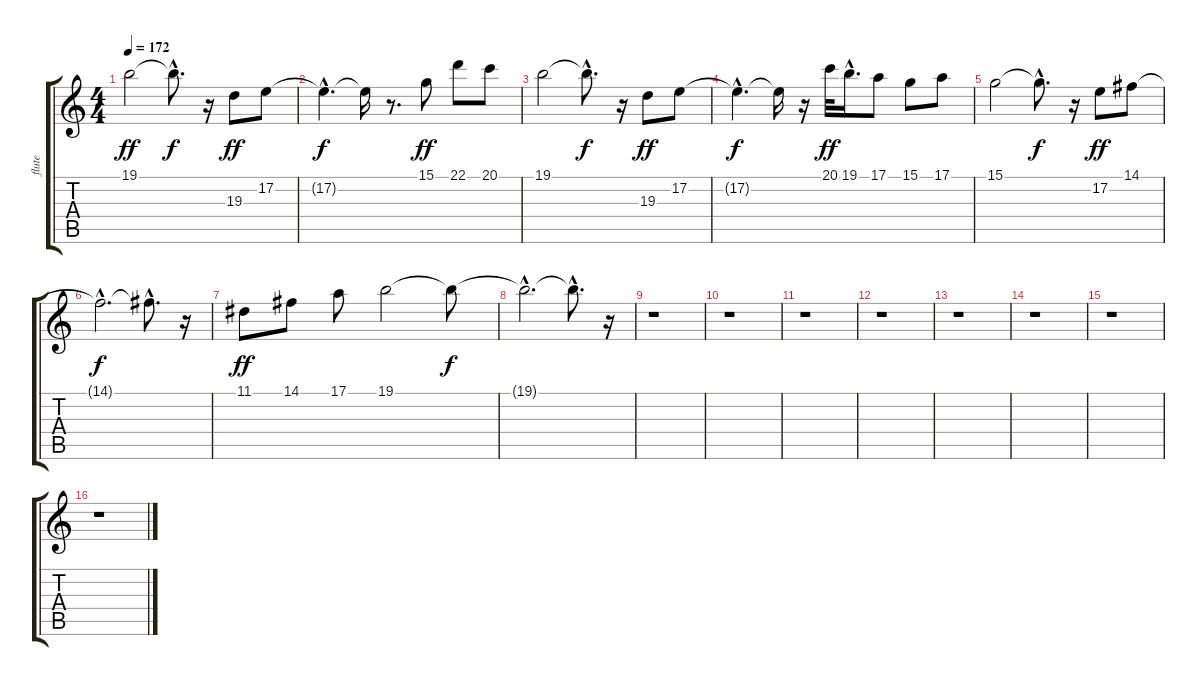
\track ("flute" "flute") {instrument flute}
\staff {score tabs}
\tuning (E4 B3 G3 D3 A2 E2) {hide}
\ts (4 4)
\tempo 172
\clef g2
\ks c
19.1.2{dy ff} 19.1{hac t}.8{d dy f} r.16 19.3.8{dy ff} 17.2.8 |
17.2{hac t}.4{d dy f} 17.2{t}.16 r.8{d} 15.1.8{dy ff} 22.1.8 20.1.8 |
19.1.2 19.1{hac t}.8{d dy f} r.16 19.3.8{dy ff} 17.2.8 |
17.2{hac t}.4{d dy f} 17.2{t}.16 r.16 20.1.32{dy ff} 19.1{hac}.16{d} 17.1.8 15.1.8 17.1.8 |
15.1.2 15.1{hac t}.8{d dy f} r.16 17.2.8{dy ff} 14.1.8 |
14.1{hac t}.2{d dy f} 14.1{hac t}.8{d} r.16 |
11.1.8{dy ff} 14.1.8 17.1.8 19.1.2 19.1{t}.8{dy f} |
19.1{hac t}.2{d} 19.1{hac t}.8{d} r.16 |
r.1 |
r.1 |
r.1 |
r.1 |
r.1 |
r.1 |
r.1 |
r.1
